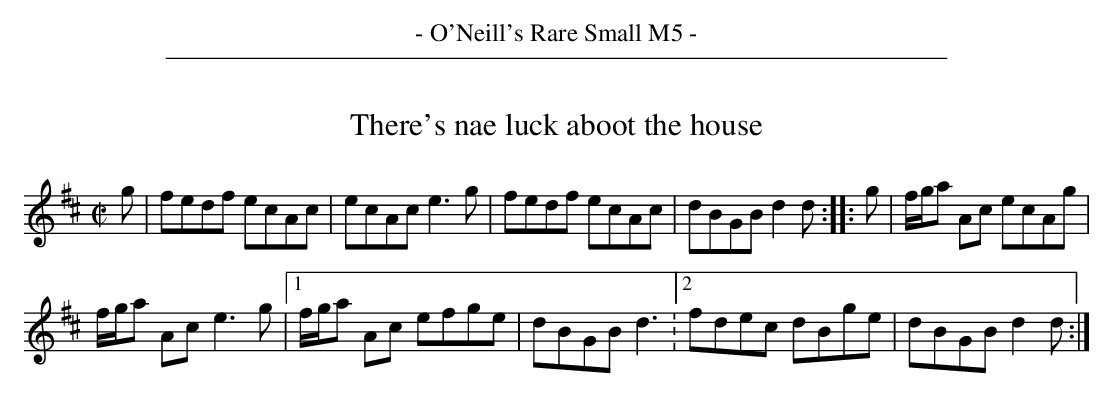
X:1
T: There's nae luck aboot the house
M: C|	% actually, no meter is given
L: 1/8
K: D
g | fedf ecAc | ecAc e3g | fedf ecAc | dBGB d2d :: g | f/g/a Ac ecAg |
f/g/a Ac e3g |[1 f/g/a Ac efge | dBGB d3 :[2 fdec dBge | dBGB d2d :|
